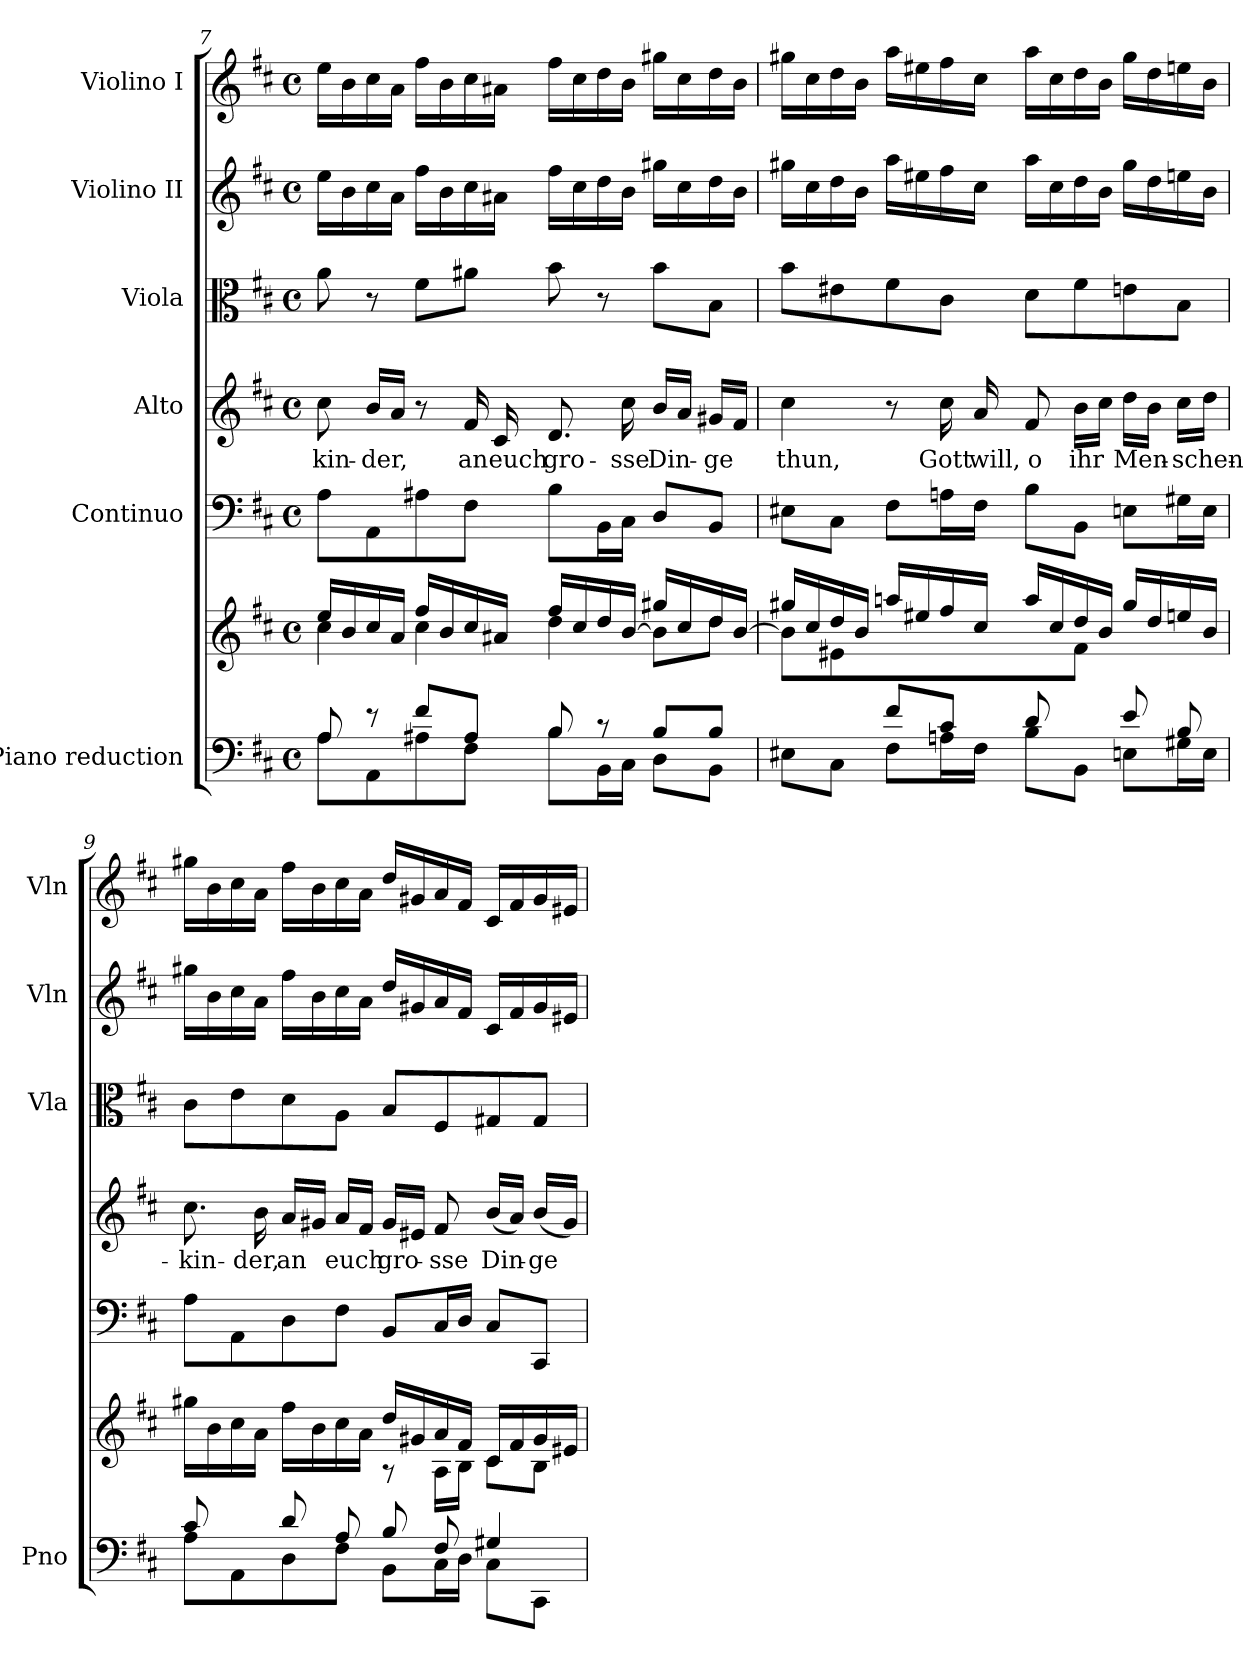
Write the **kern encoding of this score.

**kern	**kern	**kern	**kern	**text	**kern	**kern	**kern
*part6	*part6	*part5	*part4	*part4	*part3	*part2	*part1
*staff7	*staff6	*staff5	*staff4	*staff4	*staff3	*staff2	*staff1
*I"Piano reduction	*	*I"Continuo	*I"Alto	*	*I"Viola	*I"Violino II	*I"Violino I
*I'Pno	*	*	*	*	*I'Vla	*I'Vln	*I'Vln
*clefF4	*clefG2	*clefF4	*clefG2	*	*clefC3	*clefG2	*clefG2
*k[f#c#]	*k[f#c#]	*k[f#c#]	*k[f#c#]	*	*k[f#c#]	*k[f#c#]	*k[f#c#]
*M4/4	*M4/4	*M4/4	*M4/4	*	*M4/4	*M4/4	*M4/4
*met(c)	*met(c)	*met(c)	*met(c)	*	*met(c)	*met(c)	*met(c)
=7	=7	=7	=7	=7	=7	=7	=7
*^	*^	*	*	*	*	*	*
!	!	!	!	!	!	!LO:LY:b	!	!	!
8A/	8A\L	16ee/LL	4cc#\	8A\L	8cc#\	-kin-	8a\	16ee\LL	16ee\LL
.	.	16b/	.	.	.	.	.	16b\	16b\
!	!	!	!	!	!	!LO:LY:b	!	!	!
8r	8AA\	16cc#/	.	8AA\	16b/LL	-der,	8r	16cc#\	16cc#\
.	.	16a/JJ	.	.	16a/JJ	.	.	16a\JJ	16a\JJ
8f#/L	8A#X\	16ff#/LL	4cc#\	8A#X\	8r	.	8f#\L	16ff#\LL	16ff#\LL
.	.	16b/	.	.	.	.	.	16b\	16b\
!	!	!	!	!	!	!LO:LY:b	!	!	!
8A#/J	8F#\J	16cc#/	.	8F#\J	16f#/	an	8a#X\J	16cc#\	16cc#\
!	!	!	!	!	!	!LO:LY:b	!	!	!
.	.	16a#X/JJ	.	.	16c#/	euch	.	16a#X\JJ	16a#X\JJ
!	!	!	!	!	!	!LO:LY:b	!	!	!
8B/	8B\L	16ff#/LL	4dd\	8B\L	8.d/	gro-	8b\	16ff#\LL	16ff#\LL
.	.	16cc#/	.	.	.	.	.	16cc#\	16cc#\
8r	16BB\L	16dd/	.	16BB\L	.	.	8r	16dd\	16dd\
!	!	!	!	!	!	!LO:LY:b	!	!	!
.	16C#\JJ	[<16b/JJ	.	16C#\JJ	16cc#\	-sse	.	16b\JJ	16b\JJ
!	!	!	!	!	!	!LO:LY:b	!	!	!
8B/L	8D\L	16gg#X/LL	8b\L]	8D/L	16b/LL	Din-	8b\L	16gg#X\LL	16gg#X\LL
.	.	16cc#/	.	.	16a/JJ	.	.	16cc#\	16cc#\
!	!	!	!	!	!	!LO:LY:b	!	!	!
8B/J	8BB\J	16dd/	8dd\J	8BB/J	16g#X/LL	-ge	8B\J	16dd\	16dd\
.	.	[<16b/JJ	.	.	16f#/JJ	.	.	16b\JJ	16b\JJ
!!LO:PB:g=z
=8	=8	=8	=8	=8	=8	=8	=8	=8	=8
!	!	!	!	!	!	!LO:LY:b	!	!	!
4ryy	8E#X\L	16gg#X/LL	8b\L]	8E#X\L	4cc#\	thun,	8b\L	16gg#X\LL	16gg#X\LL
.	.	16cc#/	.	.	.	.	.	16cc#\	16cc#\
.	8C#\J	16dd/	8e#X\J	8C#\J	.	.	8e#X\	16dd\	16dd\
.	.	16b/JJ	.	.	.	.	.	16b\JJ	16b\JJ
8f#/L	8F#\L	16aan/LL	4.ryy	8F#\L	8r	.	8f#\	16aa\LL	16aa\LL
.	.	16ee#X/	.	.	.	.	.	16ee#X\	16ee#X\
!	!	!	!	!	!	!LO:LY:b	!	!	!
8c#/J	16An\L	16ff#/	.	16An\L	16cc#\	Gott	8c#\J	16ff#\	16ff#\
!	!	!	!	!	!	!LO:LY:b	!	!	!
.	16F#\JJ	16cc#/JJ	.	16F#\JJ	16a/	will,	.	16cc#\JJ	16cc#\JJ
!	!	!	!	!	!	!LO:LY:b	!	!	!
8d/L	8B\L	16aa/LL	.	8B\L	8f#/	o	8d\L	16aa\LL	16aa\LL
.	.	16cc#/	.	.	.	.	.	16cc#\	16cc#\
!	!	!	!	!	!	!LO:LY:b	!	!	!
8ryy	8BB\J	16dd/	8f#\J	8BB\J	16b\LL	ihr	8f#\	16dd\	16dd\
.	.	16b/JJ	.	.	16cc#\JJ	.	.	16b\JJ	16b\JJ
!	!	!	!	!	!	!LO:LY:b	!	!	!
8e/L	8En\L	16gg#/LL	4ryy	8En\L	16dd\LL	Men-	8en\	16gg#\LL	16gg#\LL
.	.	16dd/	.	.	16b\JJ	.	.	16dd\	16dd\
!	!	!	!	!	!	!LO:LY:b	!	!	!
8B/J	16G#X\L	16een/	.	16G#X\L	16cc#\LL	-schen-	8B\J	16een\	16een\
.	16E\JJ	16b/JJ	.	16E\JJ	16dd\JJ	.	.	16b\JJ	16b\JJ
=9	=9	=9	=9	=9	=9	=9	=9	=9	=9
*	*	*	*^	*	*	*	*	*	*
!	!	!	!	!	!	!	!LO:LY:b	!	!	!
8c#/L	8A\L	16gg#X\LL	2ryy	8ryy	8A\L	8.cc#\	-kin-	8c#\L	16gg#X\LL	16gg#X\LL
.	.	16b\	.	.	.	.	.	.	16b\	16b\
8ryy	8AA\	16cc#\	.	8e\J	8AA\	.	.	8e\	16cc#\	16cc#\
!	!	!	!	!	!	!	!LO:LY:b	!	!	!
.	.	16a\JJ	.	.	.	16b\	-der,	.	16a\JJ	16a\JJ
!	!	!	!	!	!	!	!LO:LY:b	!	!	!
8d/L	8D\	16ff#\LL	.	2.ryy	8D\	16a/LL	an	8d\	16ff#\LL	16ff#\LL
.	.	16b\	.	.	.	16g#X/JJ	.	.	16b\	16b\
!	!	!	!	!	!	!	!LO:LY:b	!	!	!
8A/J	8F#\J	16cc#\	.	.	8F#\J	16a/LL	euch	8A\J	16cc#\	16cc#\
.	.	16a\JJ	.	.	.	16f#/JJ	.	.	16a\JJ	16a\JJ
!	!	!	!	!	!	!	!LO:LY:b	!	!	!
8B/L	8BB\L	16dd/LL	8r	.	8BB/L	16g#/LL	gro-	8B/L	16dd/LL	16dd/LL
.	.	16g#X/	.	.	.	16e#X/JJ	.	.	16g#X/	16g#X/
!	!	!	!	!	!	!	!LO:LY:b	!	!	!
8F#/J	16C#\L	16a/	16A\LL	.	16C#/L	8f#/	-sse	8F#/	16a/	16a/
.	16D\JJ	16f#/JJ	16B\JJ	.	16D/JJ	.	.	.	16f#/JJ	16f#/JJ
!	!	!	!	!	!	!	!LO:LY:b	!	!	!
4G#X/	8C#\L	16c#/LL	8c#\L	.	8C#/L	(16b/LL	Din-	8G#X/	16c#/LL	16c#/LL
.	.	16f#/	.	.	.	16a/JJ)	.	.	16f#/	16f#/
!	!	!	!	!	!	!	!LO:LY:b	!	!	!
.	8CC#\J	16g#/	8B\J	.	8CC#/J	(16b/LL	-ge	8G#/J	16g#/	16g#/
.	.	16e#X/JJ	.	.	.	16g#/JJ)	.	.	16e#X/JJ	16e#X/JJ
*v	*v	*	*	*	*	*	*	*	*	*
*	*v	*v	*v	*	*	*	*	*	*
=	=	=	=	=	=	=	=
*-	*-	*-	*-	*-	*-	*-	*-
